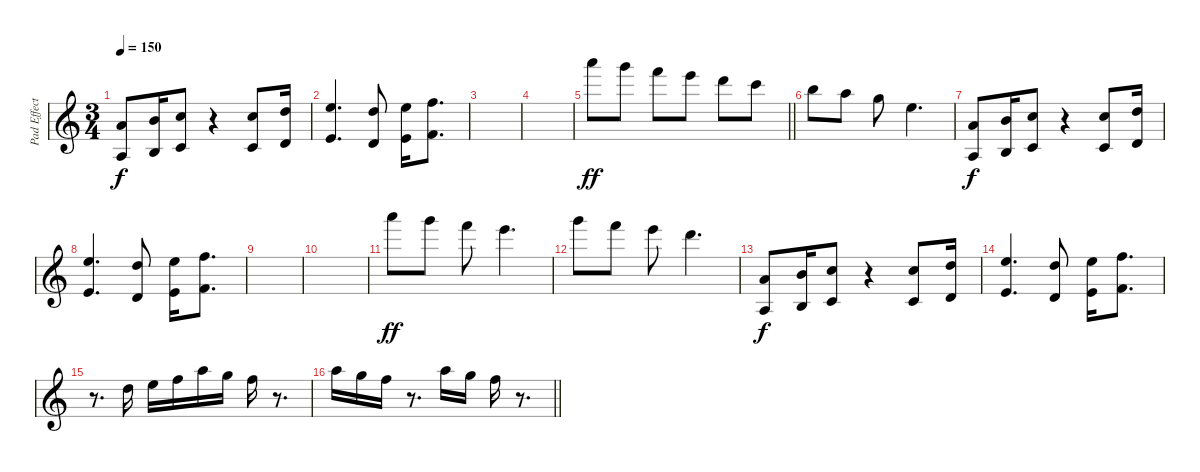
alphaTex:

\track ("Pad Effect 2 (depth)" "Pad Effect") {instrument dulcimer}
\staff {score}
\tuning (E4 B3 G3 D3 A2 E2) {hide}
\ts (3 4)
\tempo 150
\clef g2
\ks c
(10.2 2.3).8{dy f} (12.2 4.3).16 (13.2 5.3).8 r.4 (13.2 5.3).8 (15.2 7.3).16 |
(17.2 9.3).4{d} (15.2 7.3).8 (17.2 9.3).16 (18.2 10.3).8{d} |
|
|
\barLineRight lightlight
29.1.8{dy ff} 27.1.8 25.1.8 24.1.8 22.1.8 20.1.8 |
19.1.8 17.1.8 15.1.8 12.1.4{d} |
(10.2 2.3).8{dy f} (12.2 4.3).16 (13.2 5.3).8 r.4 (13.2 5.3).8 (15.2 7.3).16 |
(17.2 9.3).4{d} (15.2 7.3).8 (17.2 9.3).16 (18.2 10.3).8{d} |
|
|
29.1.8{dy ff} 27.1.8 25.1.8 24.1.4{d} |
27.1.8 25.1.8 24.1.8 22.1.4{d} |
(10.2 2.3).8{dy f} (12.2 4.3).16 (13.2 5.3).8 r.4 (13.2 5.3).8 (15.2 7.3).16 |
(17.2 9.3).4{d} (15.2 7.3).8 (17.2 9.3).16 (18.2 10.3).8{d} |
r.8{d} 10.1.16 12.1.16 13.1.16 17.1.16 15.1.16 13.1.16 r.8{d} |
\barLineRight lightlight
17.1.16 15.1.16 13.1.16 r.8{d} 17.1.16 15.1.16 13.1.16 r.8{d}
